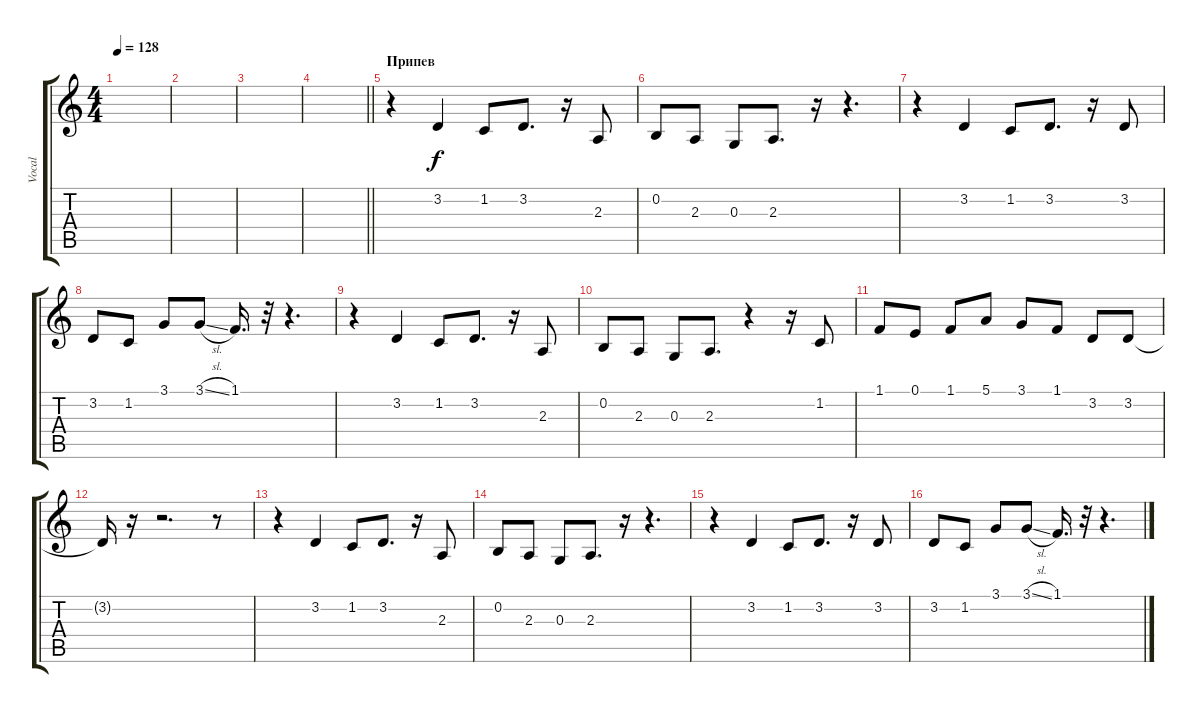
\track ("Vocal" "Vocal") {instrument lead6voice}
\staff {score tabs}
\tuning (E4 B3 G3 D3 A2 E2) {hide}
\ts (4 4)
\tempo 128
\clef g2
\ks c
|
|
|
\barLineRight lightlight
|
\section ("" "Припев")
r.4 3.2.4 1.2.8 3.2.8{d} r.16 2.3.8 |
0.2.8 2.3.8 0.3.8 2.3.8{d} r.16 r.4{d} |
r.4 3.2.4 1.2.8 3.2.8{d} r.16 3.2.8 |
3.2.8 1.2.8 3.1.8 3.1{sl}.8 1.1.16{d} r.32 r.4{d} |
r.4 3.2.4 1.2.8 3.2.8{d} r.16 2.3.8 |
0.2.8 2.3.8 0.3.8 2.3.8{d} r.4 r.16 1.2.8 |
1.1.8 0.1.8 1.1.8 5.1.8 3.1.8 1.1.8 3.2.8 3.2.8 |
3.2{t}.16 r.16 r.2{d} r.8 |
r.4 3.2.4 1.2.8 3.2.8{d} r.16 2.3.8 |
0.2.8 2.3.8 0.3.8 2.3.8{d} r.16 r.4{d} |
r.4 3.2.4 1.2.8 3.2.8{d} r.16 3.2.8 |
3.2.8 1.2.8 3.1.8 3.1{sl}.8 1.1.16{d} r.32 r.4{d}
